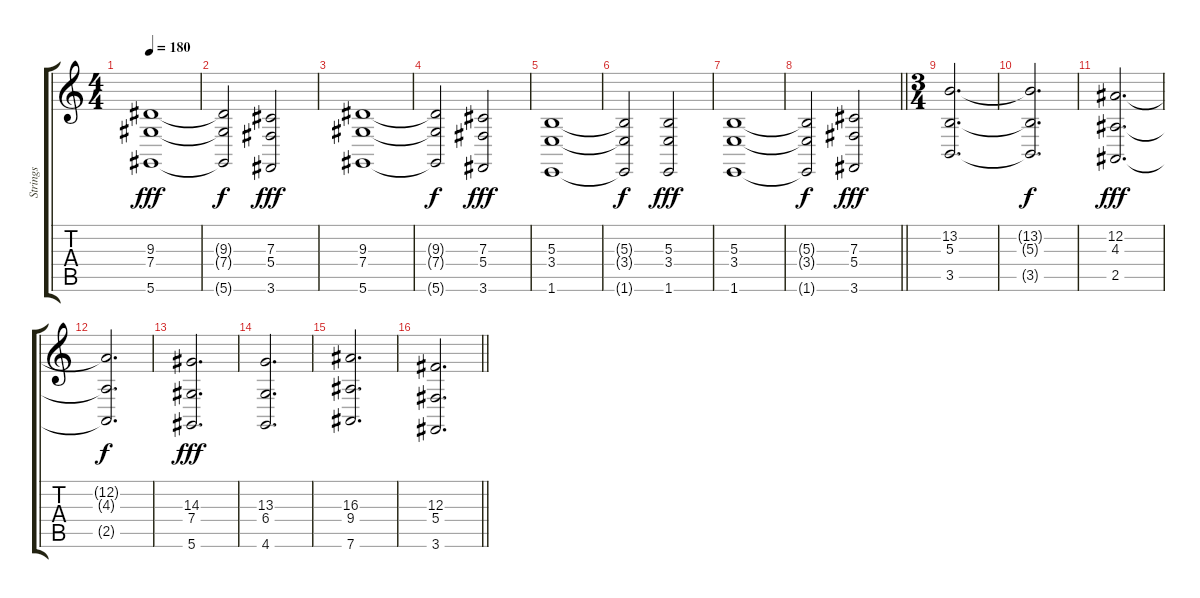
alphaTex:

\track ("Strings" "Strings") {instrument stringensemble1}
\staff {score tabs}
\tuning (Eb4 Bb3 Gb3 Db3 Ab2 Eb2) {hide}
\ts (4 4)
\tempo 180
\clef g2
\ks c
(9.3 7.4 5.6).1{dy fff} |
(9.3{t} 7.4{t} 5.6{t}).2{dy f} (7.3 5.4 3.6).2{dy fff} |
(9.3 7.4 5.6).1 |
(9.3{t} 7.4{t} 5.6{t}).2{dy f} (7.3 5.4 3.6).2{dy fff} |
(5.3 3.4 1.6).1 |
(5.3{t} 3.4{t} 1.6{t}).2{dy f} (5.3 3.4 1.6).2{dy fff} |
(5.3 3.4 1.6).1 |
\barLineRight lightlight
(5.3{t} 3.4{t} 1.6{t}).2{dy f} (7.3 5.4 3.6).2{dy fff} |
\ts (3 4)
\section ("" "")
(13.2 5.3 3.5).2{d} |
(13.2{t} 5.3{t} 3.5{t}).2{d dy f} |
(12.2 4.3 2.5).2{d dy fff} |
(12.2{t} 4.3{t} 2.5{t}).2{d dy f} |
(14.3 7.4 5.6).2{d dy fff} |
(13.3 6.4 4.6).2{d} |
(16.3 9.4 7.6).2{d} |
\barLineRight lightlight
(12.3 5.4 3.6).2{d}
